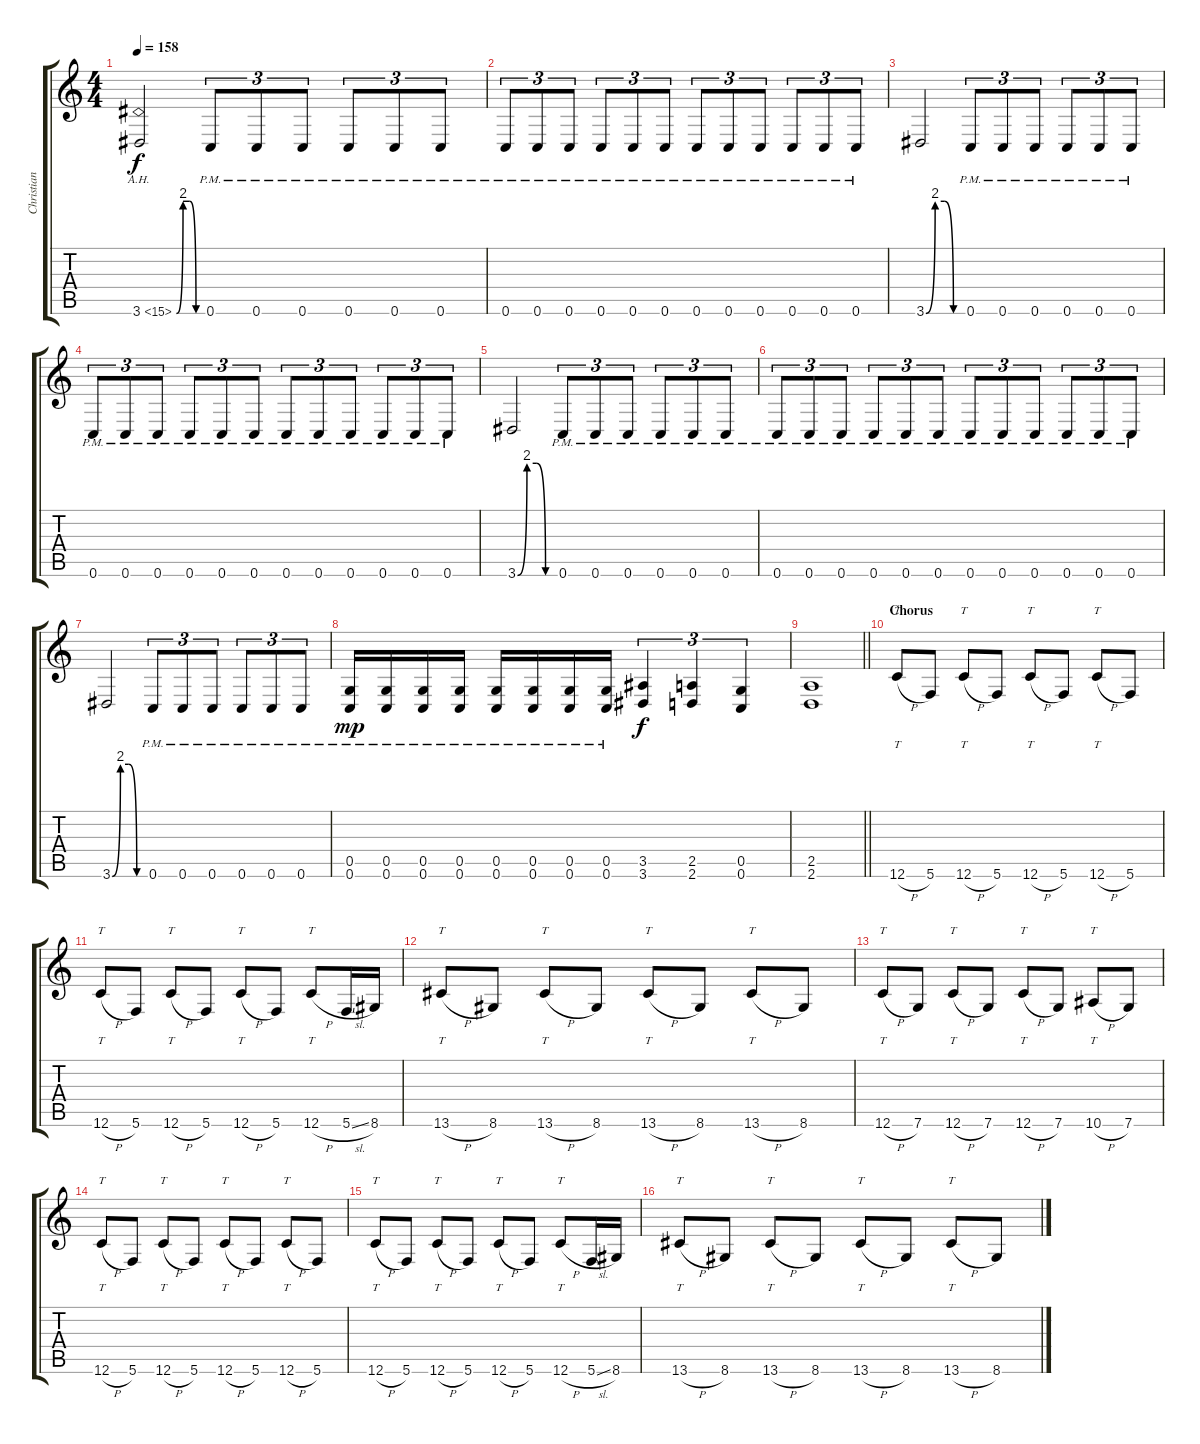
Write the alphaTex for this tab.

\track ("Christian Andreu" "Christian ") {instrument distortionguitar}
\staff {score tabs}
\tuning (D4 A3 F3 C3 G2 C2) {hide}
\ts (4 4)
\tempo 158
\clef g2
\ks c
3.6{be (custom 0 0 15 8 30 8 45 0 60 0) ah 12}.2{dy f} 0.6{pm}.8{tu (3 2)} 0.6{pm}.8{tu (3 2)} 0.6{pm}.8{tu (3 2)} 0.6{pm}.8{tu (3 2)} 0.6{pm}.8{tu (3 2)} 0.6{pm}.8{tu (3 2)} |
0.6{pm}.8{tu (3 2)} 0.6{pm}.8{tu (3 2)} 0.6{pm}.8{tu (3 2)} 0.6{pm}.8{tu (3 2)} 0.6{pm}.8{tu (3 2)} 0.6{pm}.8{tu (3 2)} 0.6{pm}.8{tu (3 2)} 0.6{pm}.8{tu (3 2)} 0.6{pm}.8{tu (3 2)} 0.6{pm}.8{tu (3 2)} 0.6{pm}.8{tu (3 2)} 0.6{pm}.8{tu (3 2)} |
3.6{be (custom 0 0 15 8 30 8 45 0 60 0)}.2 0.6{pm}.8{tu (3 2)} 0.6{pm}.8{tu (3 2)} 0.6{pm}.8{tu (3 2)} 0.6{pm}.8{tu (3 2)} 0.6{pm}.8{tu (3 2)} 0.6{pm}.8{tu (3 2)} |
0.6{pm}.8{tu (3 2)} 0.6{pm}.8{tu (3 2)} 0.6{pm}.8{tu (3 2)} 0.6{pm}.8{tu (3 2)} 0.6{pm}.8{tu (3 2)} 0.6{pm}.8{tu (3 2)} 0.6{pm}.8{tu (3 2)} 0.6{pm}.8{tu (3 2)} 0.6{pm}.8{tu (3 2)} 0.6{pm}.8{tu (3 2)} 0.6{pm}.8{tu (3 2)} 0.6{pm}.8{tu (3 2)} |
3.6{be (custom 0 0 15 8 30 8 45 0 60 0)}.2 0.6{pm}.8{tu (3 2)} 0.6{pm}.8{tu (3 2)} 0.6{pm}.8{tu (3 2)} 0.6{pm}.8{tu (3 2)} 0.6{pm}.8{tu (3 2)} 0.6{pm}.8{tu (3 2)} |
0.6{pm}.8{tu (3 2)} 0.6{pm}.8{tu (3 2)} 0.6{pm}.8{tu (3 2)} 0.6{pm}.8{tu (3 2)} 0.6{pm}.8{tu (3 2)} 0.6{pm}.8{tu (3 2)} 0.6{pm}.8{tu (3 2)} 0.6{pm}.8{tu (3 2)} 0.6{pm}.8{tu (3 2)} 0.6{pm}.8{tu (3 2)} 0.6{pm}.8{tu (3 2)} 0.6{pm}.8{tu (3 2)} |
3.6{be (custom 0 0 15 8 30 8 45 0 60 0)}.2 0.6{pm}.8{tu (3 2)} 0.6{pm}.8{tu (3 2)} 0.6{pm}.8{tu (3 2)} 0.6{pm}.8{tu (3 2)} 0.6{pm}.8{tu (3 2)} 0.6{pm}.8{tu (3 2)} |
(0.5 0.6{pm}).16{dy mp} (0.5 0.6{pm}).16 (0.5 0.6{pm}).16 (0.5 0.6{pm}).16 (0.5 0.6{pm}).16 (0.5 0.6{pm}).16 (0.5 0.6{pm}).16 (0.5 0.6{pm}).16 (3.5 3.6).4{tu (3 2) dy f} (2.5 2.6).4{tu (3 2)} (0.5 0.6).4{tu (3 2)} |
\barLineRight lightlight
(2.5 2.6).1 |
\section ("" "Chorus")
12.6{h}.8{tt} 5.6.8 12.6{h}.8{tt} 5.6.8 12.6{h}.8{tt} 5.6.8 12.6{h}.8{tt} 5.6.8 |
12.6{h}.8{tt} 5.6.8 12.6{h}.8{tt} 5.6.8 12.6{h}.8{tt} 5.6.8 12.6{h}.8{tt} 5.6{sl}.16 8.6.16 |
13.6{h}.8{tt} 8.6.8 13.6{h}.8{tt} 8.6.8 13.6{h}.8{tt} 8.6.8 13.6{h}.8{tt} 8.6.8 |
12.6{h}.8{tt} 7.6.8 12.6{h}.8{tt} 7.6.8 12.6{h}.8{tt} 7.6.8 10.6{h}.8{tt} 7.6.8 |
12.6{h}.8{tt} 5.6.8 12.6{h}.8{tt} 5.6.8 12.6{h}.8{tt} 5.6.8 12.6{h}.8{tt} 5.6.8 |
12.6{h}.8{tt} 5.6.8 12.6{h}.8{tt} 5.6.8 12.6{h}.8{tt} 5.6.8 12.6{h}.8{tt} 5.6{sl}.16 8.6.16 |
13.6{h}.8{tt} 8.6.8 13.6{h}.8{tt} 8.6.8 13.6{h}.8{tt} 8.6.8 13.6{h}.8{tt} 8.6.8
